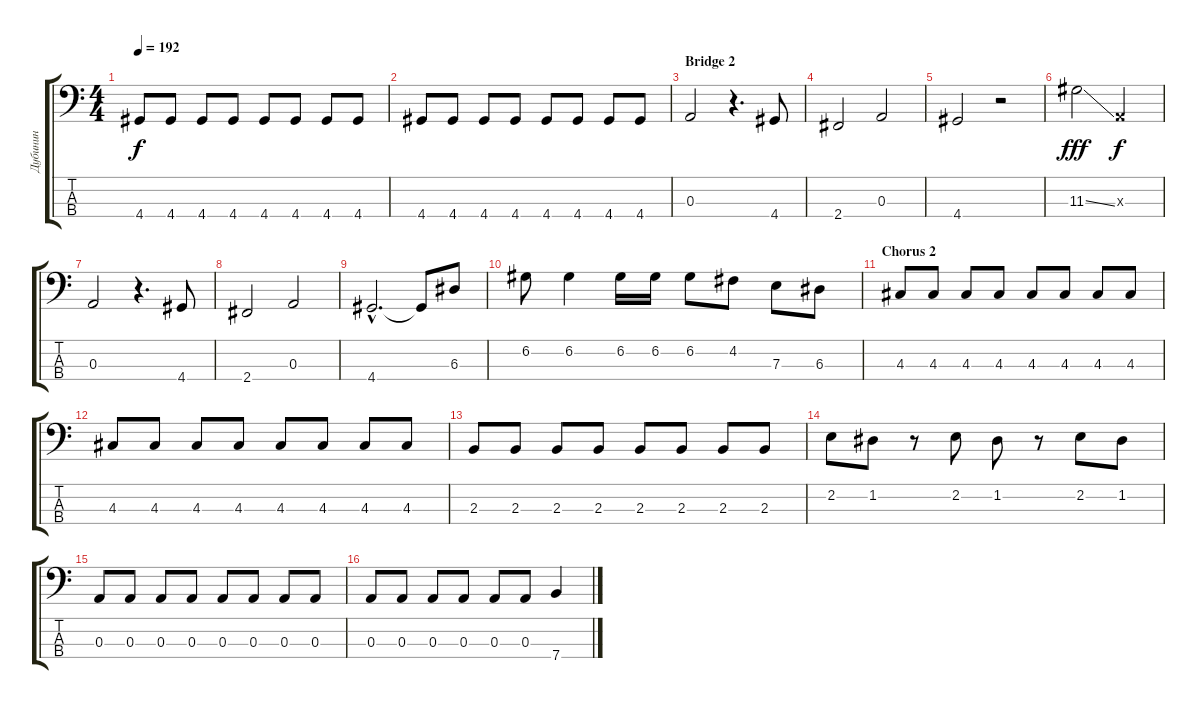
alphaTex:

\track ("Дубинин" "Дубинин") {instrument electricbasspick}
\staff {score tabs}
\tuning (G2 D2 A1 E1) {hide}
\ts (4 4)
\tempo 192
\clef f4
\ks c
4.4.8{dy f} 4.4.8 4.4.8 4.4.8 4.4.8 4.4.8 4.4.8 4.4.8 |
4.4.8 4.4.8 4.4.8 4.4.8 4.4.8 4.4.8 4.4.8 4.4.8 |
\section ("" "Bridge 2")
0.3.2 r.4{d} 4.4.8 |
2.4.2 0.3.2 |
4.4.2 r.2 |
11.3{ss}.2{dy fff} 0.3{x}.2{dy f} |
0.3.2 r.4{d} 4.4.8 |
2.4.2 0.3.2 |
4.4{hac}.2{d} 4.4{t}.8 6.3.8 |
6.2.8 6.2.4 6.2.16 6.2.16 6.2.8 4.2.8 7.3.8 6.3.8 |
\section ("" "Chorus 2")
4.3.8 4.3.8 4.3.8 4.3.8 4.3.8 4.3.8 4.3.8 4.3.8 |
4.3.8 4.3.8 4.3.8 4.3.8 4.3.8 4.3.8 4.3.8 4.3.8 |
2.3.8 2.3.8 2.3.8 2.3.8 2.3.8 2.3.8 2.3.8 2.3.8 |
2.2.8 1.2.8 r.8 2.2.8 1.2.8 r.8 2.2.8 1.2.8 |
0.3.8 0.3.8 0.3.8 0.3.8 0.3.8 0.3.8 0.3.8 0.3.8 |
0.3.8 0.3.8 0.3.8 0.3.8 0.3.8 0.3.8 7.4{ss}.4
